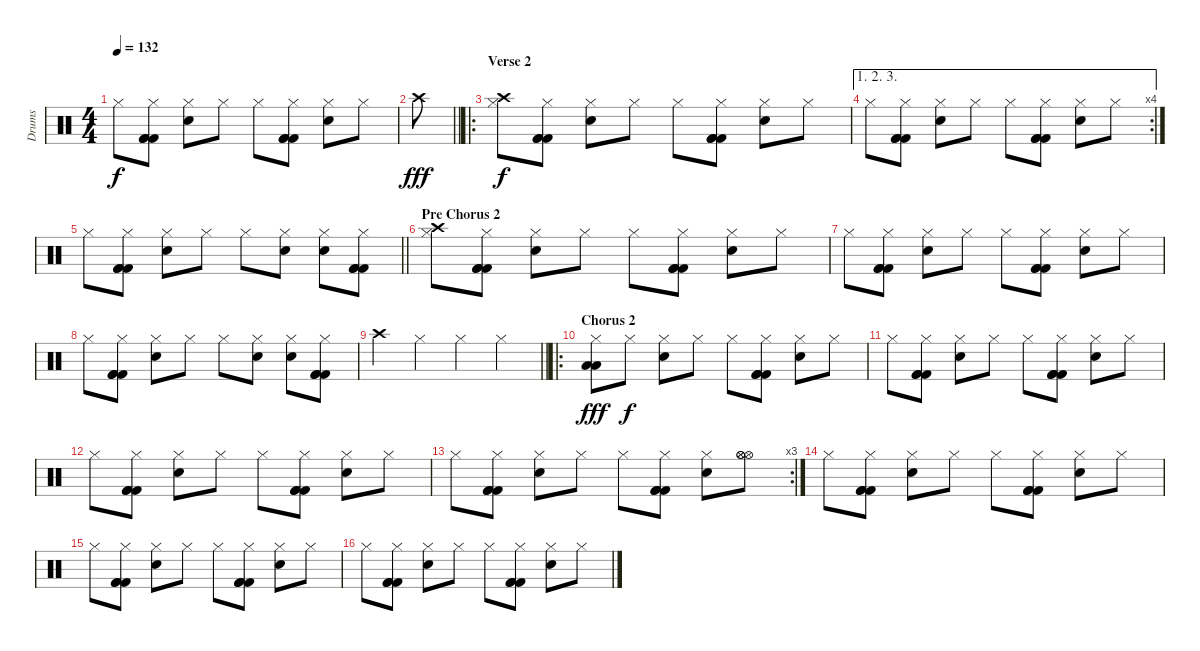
\track ("Drums" "Drums") {instrument percussion}
\staff {score}
\articulation defaults
\ts (4 4)
\tempo 132
\clef neutral
\ks c "Hi-Hat (closed)".8{dy f}
("Hi-Hat (closed)" "Kick (hit) 2" "Kick (hit) 2" "Kick (hit) 2").8 ("Hi-Hat (closed)" "Electric Snare (hit)").8 "Hi-Hat (closed)".8 "Hi-Hat (closed)".8 ("Hi-Hat (closed)" "Kick (hit) 2" "Kick (hit) 2" "Kick (hit) 2").8 ("Hi-Hat (closed)" "Electric Snare (hit)").8 "Hi-Hat (closed)".8 |
\barLineRight lightlight "Crash high (hit)".8{dy fff}
|
\ro
\section ("" "Verse 2")
("Hi-Hat (closed)" "Crash high (hit)").8{dy f} ("Hi-Hat (closed)" "Kick (hit) 2" "Kick (hit) 2" "Kick (hit) 2").8 ("Hi-Hat (closed)" "Electric Snare (hit)").8 "Hi-Hat (closed)".8 "Hi-Hat (closed)".8 ("Hi-Hat (closed)" "Kick (hit) 2" "Kick (hit) 2" "Kick (hit) 2").8 ("Hi-Hat (closed)" "Electric Snare (hit)").8 "Hi-Hat (closed)".8 |
\ae (1 2 3)
\rc 4 "Hi-Hat (closed)".8
("Hi-Hat (closed)" "Kick (hit) 2" "Kick (hit) 2" "Kick (hit) 2").8 ("Hi-Hat (closed)" "Electric Snare (hit)").8 "Hi-Hat (closed)".8 "Hi-Hat (closed)".8 ("Hi-Hat (closed)" "Kick (hit) 2" "Kick (hit) 2" "Kick (hit) 2").8 ("Hi-Hat (closed)" "Electric Snare (hit)").8 "Hi-Hat (closed)".8 |
\barLineRight lightlight "Hi-Hat (closed)".8
("Hi-Hat (closed)" "Kick (hit) 2" "Kick (hit) 2" "Kick (hit) 2").8 ("Hi-Hat (closed)" "Electric Snare (hit)").8 "Hi-Hat (closed)".8 "Hi-Hat (closed)".8 ("Hi-Hat (closed)" "Electric Snare (hit)").8 ("Hi-Hat (closed)" "Electric Snare (hit)").8 ("Hi-Hat (closed)" "Kick (hit) 2" "Kick (hit) 2" "Kick (hit) 2").8 |
\section ("" "Pre Chorus 2")
("Hi-Hat (closed)" "Crash high (hit)").8 ("Hi-Hat (closed)" "Kick (hit) 2" "Kick (hit) 2" "Kick (hit) 2").8 ("Hi-Hat (closed)" "Electric Snare (hit)").8 "Hi-Hat (closed)".8 "Hi-Hat (closed)".8 ("Hi-Hat (closed)" "Kick (hit) 2" "Kick (hit) 2" "Kick (hit) 2").8 ("Hi-Hat (closed)" "Electric Snare (hit)").8 "Hi-Hat (closed)".8 |
"Hi-Hat (closed)".8 ("Hi-Hat (closed)" "Kick (hit) 2" "Kick (hit) 2" "Kick (hit) 2").8 ("Hi-Hat (closed)" "Electric Snare (hit)").8 "Hi-Hat (closed)".8 "Hi-Hat (closed)".8 ("Hi-Hat (closed)" "Kick (hit) 2" "Kick (hit) 2" "Kick (hit) 2").8 ("Hi-Hat (closed)" "Electric Snare (hit)").8 "Hi-Hat (closed)".8 |
"Hi-Hat (closed)".8 ("Hi-Hat (closed)" "Kick (hit) 2" "Kick (hit) 2" "Kick (hit) 2").8 ("Hi-Hat (closed)" "Electric Snare (hit)").8 "Hi-Hat (closed)".8 "Hi-Hat (closed)".8 ("Hi-Hat (closed)" "Electric Snare (hit)").8 ("Hi-Hat (closed)" "Electric Snare (hit)").8 ("Hi-Hat (closed)" "Kick (hit) 2" "Kick (hit) 2" "Kick (hit) 2").8 |
\barLineRight lightlight "Crash high (hit)".4 "Hi-Hat (closed)".4 "Hi-Hat (closed)".4 "Hi-Hat (closed)".4
|
\ro
\section ("" "Chorus 2")
("Hi-Hat (closed)" "Low Floor Tom (hit)" "Low Floor Tom (hit)").8{dy fff} "Hi-Hat (closed)".8{dy f} ("Hi-Hat (closed)" "Electric Snare (hit)").8 "Hi-Hat (closed)".8 "Hi-Hat (closed)".8 ("Hi-Hat (closed)" "Kick (hit) 2" "Kick (hit) 2" "Kick (hit) 2").8 ("Hi-Hat (closed)" "Electric Snare (hit)").8 "Hi-Hat (closed)".8 |
"Hi-Hat (closed)".8 ("Hi-Hat (closed)" "Kick (hit) 2" "Kick (hit) 2" "Kick (hit) 2").8 ("Hi-Hat (closed)" "Electric Snare (hit)").8 "Hi-Hat (closed)".8 "Hi-Hat (closed)".8 ("Hi-Hat (closed)" "Kick (hit) 2" "Kick (hit) 2" "Kick (hit) 2").8 ("Hi-Hat (closed)" "Electric Snare (hit)").8 "Hi-Hat (closed)".8 |
"Hi-Hat (closed)".8 ("Hi-Hat (closed)" "Kick (hit) 2" "Kick (hit) 2" "Kick (hit) 2").8 ("Hi-Hat (closed)" "Electric Snare (hit)").8 "Hi-Hat (closed)".8 "Hi-Hat (closed)".8 ("Hi-Hat (closed)" "Kick (hit) 2" "Kick (hit) 2" "Kick (hit) 2").8 ("Hi-Hat (closed)" "Electric Snare (hit)").8 "Hi-Hat (closed)".8 |
\rc 3 "Hi-Hat (closed)".8
("Hi-Hat (closed)" "Kick (hit) 2" "Kick (hit) 2" "Kick (hit) 2").8 ("Hi-Hat (closed)" "Electric Snare (hit)").8 "Hi-Hat (closed)".8 "Hi-Hat (closed)".8 ("Hi-Hat (closed)" "Kick (hit) 2" "Kick (hit) 2" "Kick (hit) 2").8 ("Hi-Hat (closed)" "Electric Snare (hit)").8 ("Hi-Hat (open)" "Hi-Hat (open)" "Hi-Hat (open)").8 |
"Hi-Hat (closed)".8 ("Hi-Hat (closed)" "Kick (hit) 2" "Kick (hit) 2" "Kick (hit) 2").8 ("Hi-Hat (closed)" "Electric Snare (hit)").8 "Hi-Hat (closed)".8 "Hi-Hat (closed)".8 ("Hi-Hat (closed)" "Kick (hit) 2" "Kick (hit) 2" "Kick (hit) 2").8 ("Hi-Hat (closed)" "Electric Snare (hit)").8 "Hi-Hat (closed)".8 |
"Hi-Hat (closed)".8 ("Hi-Hat (closed)" "Kick (hit) 2" "Kick (hit) 2" "Kick (hit) 2").8 ("Hi-Hat (closed)" "Electric Snare (hit)").8 "Hi-Hat (closed)".8 "Hi-Hat (closed)".8 ("Hi-Hat (closed)" "Kick (hit) 2" "Kick (hit) 2" "Kick (hit) 2").8 ("Hi-Hat (closed)" "Electric Snare (hit)").8 "Hi-Hat (closed)".8 |
"Hi-Hat (closed)".8 ("Hi-Hat (closed)" "Kick (hit) 2" "Kick (hit) 2" "Kick (hit) 2").8 ("Hi-Hat (closed)" "Electric Snare (hit)").8 "Hi-Hat (closed)".8 "Hi-Hat (closed)".8 ("Hi-Hat (closed)" "Kick (hit) 2" "Kick (hit) 2" "Kick (hit) 2").8 ("Hi-Hat (closed)" "Electric Snare (hit)").8 "Hi-Hat (closed)".8
